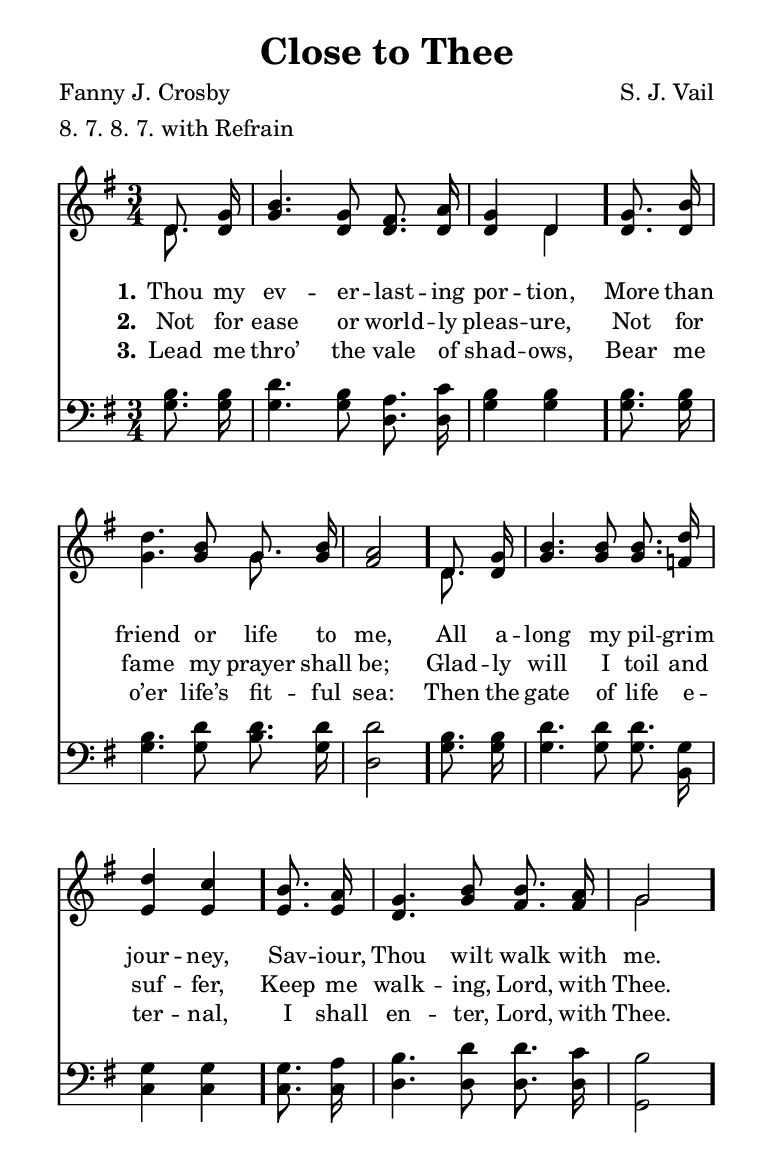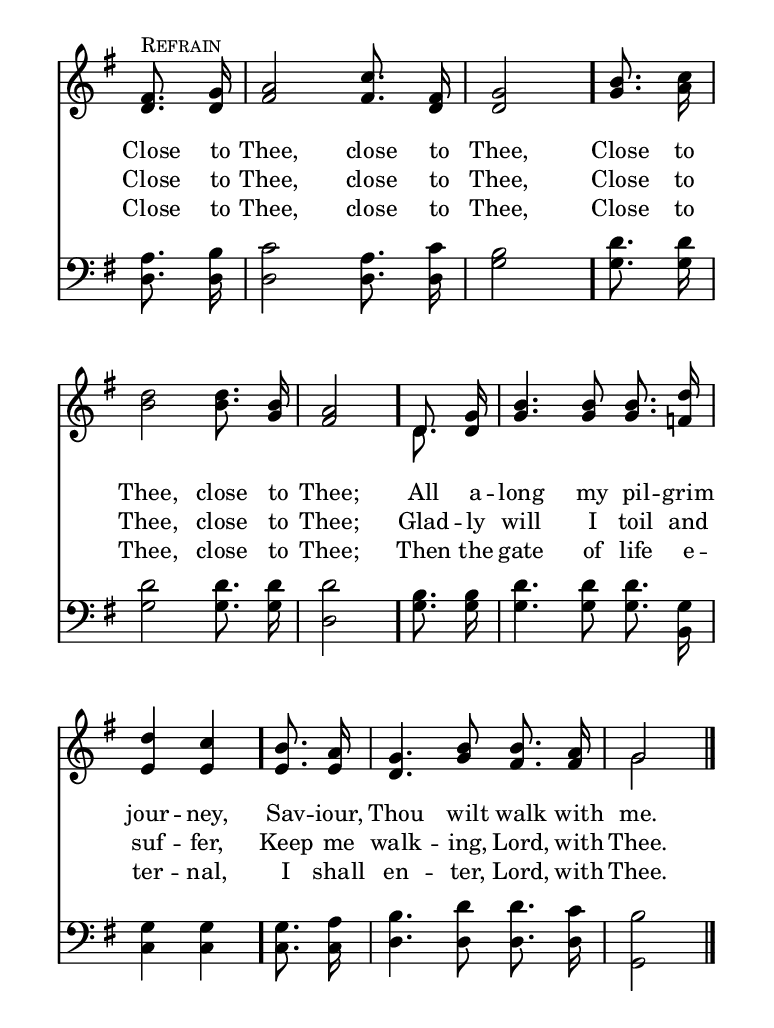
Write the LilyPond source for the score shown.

\include "common/global.ily"
\paper {
  \include "common/paper.ily"
}

\header{
  hymnnumber = "213"
  title = "Close to Thee"
  tunename = "Close to Thee" % from Metrical Index of Tunes
  meter = "8. 7. 8. 7. with Refrain"
  poet = "Fanny J. Crosby"
  composer = "S. J. Vail"
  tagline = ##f
}

global = {
  \include "common/overrides.ily"
  \override Staff.TimeSignature.style = #'numbered
  \time 3/4
  \override Score.MetronomeMark.transparent = ##t % hide all fermata changes too
  \tempo 4=80
  \key g \major
  \partial 4
  \autoBeamOff
}

patternA = { c8. c16 | c4. c8 c8. c16 | c4 c }
patternB = { c8. c16 | c4. c8 c8. c16 | c2 }
patternC = { c8. c16 | c2 }

notesSoprano = {
\global
\relative c' {

  d8. g16 | b4. g8 fis8. a16 | g4 d
  \changePitch \patternB { g b | d b g b | a }
  \changePitch \patternA { d, g | b b b d | d c }
  \changePitch \patternB { b a | g b b a | g }

  << s^\markup { \small \caps "Refrain" }
  \changePitch \patternC { fis g | a c fis, | g } >>
  \changePitch \patternC { b c | d d b | a }
  \changePitch \patternA { d, g | b b b d | d c }
  \changePitch \patternB { b a | g b b a | g }

  \bar "|."

}
}

notesAlto = {
\global
\relative e' {

  \changePitch \patternA { d d | g d d d | d d }
  \changePitch \patternB { d d | g g g g | fis }
  \changePitch \patternA { d d | g g g f | e e }
  \changePitch \patternB { e e | d g fis fis | g }

  \changePitch \patternC { d d | fis fis d | d }
  \changePitch \patternC { g a | b b g | fis }
  \changePitch \patternA { d d | g g g f | e e }
  \changePitch \patternB { e e | d g fis fis | g }

}
}

notesTenor = {
\global
\relative a {

  \changePitch \patternA { b b | d b a c | b b }
  \changePitch \patternB { b b | b d d d | d }
  \changePitch \patternA { b b | d d d g, | g g }
  \changePitch \patternB { g a | b d d c | b }

  \changePitch \patternC { a b | c a c | b }
  \changePitch \patternC { d d | d d d | d }
  \changePitch \patternA { b b | d d d g, | g g }
  \changePitch \patternB { g a | b d d c | b }

}
}

notesBass = {
\global
\relative f {

  \changePitch \patternA { g g | g g d d | g g }
  \changePitch \patternB { g g | g g b g | d }
  \changePitch \patternA { g g | g g g b, | c c }
  \changePitch \patternB { c c | d d d d | g, }

  \changePitch \patternC { d' d | d d d | g }
  \changePitch \patternC { g g | g g g | d }
  \changePitch \patternA { g g | g g g b, | c c }
  \changePitch \patternB { c c | d d d d | g, }

}
}

RefrainA = \lyricmode {

Close to Thee, close to Thee, \bar "."
Close to Thee, close to Thee; \bar "."
All a -- long my pil -- grim jour -- ney, \bar "."
Sav -- iour, Thou wilt walk with me. \bar "."

}

wordsA = \lyricmode {
\set stanza = "1."

Thou my ev -- er -- last -- ing por -- tion, \bar "."
More than friend or life to me, \bar "."
All a -- long my pil -- grim jour -- ney, \bar "."
Sav -- iour, Thou wilt walk with me. \bar "."

\RefrainA

}

RefrainB = \lyricmode {

Close to Thee, close to Thee,
Close to Thee, close to Thee;
Glad -- ly will I toil and suf -- fer,
Keep me walk -- ing, Lord, with Thee.

}

wordsB = \lyricmode {
\set stanza = "2."

Not for ease or world -- ly pleas -- ure,
Not for fame my prayer shall be;
Glad -- ly will I toil and suf -- fer,
Keep me walk -- ing, Lord, with Thee.

\RefrainB

}

RefrainC = \lyricmode {

Close to Thee, close to Thee,
Close to Thee, close to Thee;
Then the gate of life e -- ter -- nal,
I shall en -- ter, Lord, with Thee.

}

wordsC = \lyricmode {
\set stanza = "3."

Lead me thro’ the vale of shad -- ows,
Bear me o’er life’s fit -- ful sea:
Then the gate of life e -- ter -- nal,
I shall en -- ter, Lord, with Thee.

\RefrainC

}

\score {
  \context ChoirStaff <<
    \context Staff = upper <<
      \set Staff.autoBeaming = ##f
      \set ChoirStaff.systemStartDelimiter = #'SystemStartBar
      \set ChoirStaff.printPartCombineTexts = ##f
      \partcombine #'(2 . 11) \notesSoprano \notesAlto
      \context NullVoice = sopranos { \voiceOne << \notesSoprano >> }
      \context Lyrics = one   \lyricsto sopranos \wordsA
      \context Lyrics = two   \lyricsto sopranos \wordsB
      \context Lyrics = three \lyricsto sopranos \wordsC
    >>
    \context Staff = men <<
      \set Staff.autoBeaming = ##f
      \clef bass
      \set ChoirStaff.printPartCombineTexts = ##f
      \partcombine #'(2 . 11) \notesTenor \notesBass
    >>
  >>
  \layout {
    \include "common/layout.ily"
  }
  \midi{
    \include "common/midi.ily"
  }
}

\version "2.19.49"  % necessary for upgrading to future LilyPond versions.

% vi:set et ts=2 sw=2 ai nocindent syntax=lilypond:
